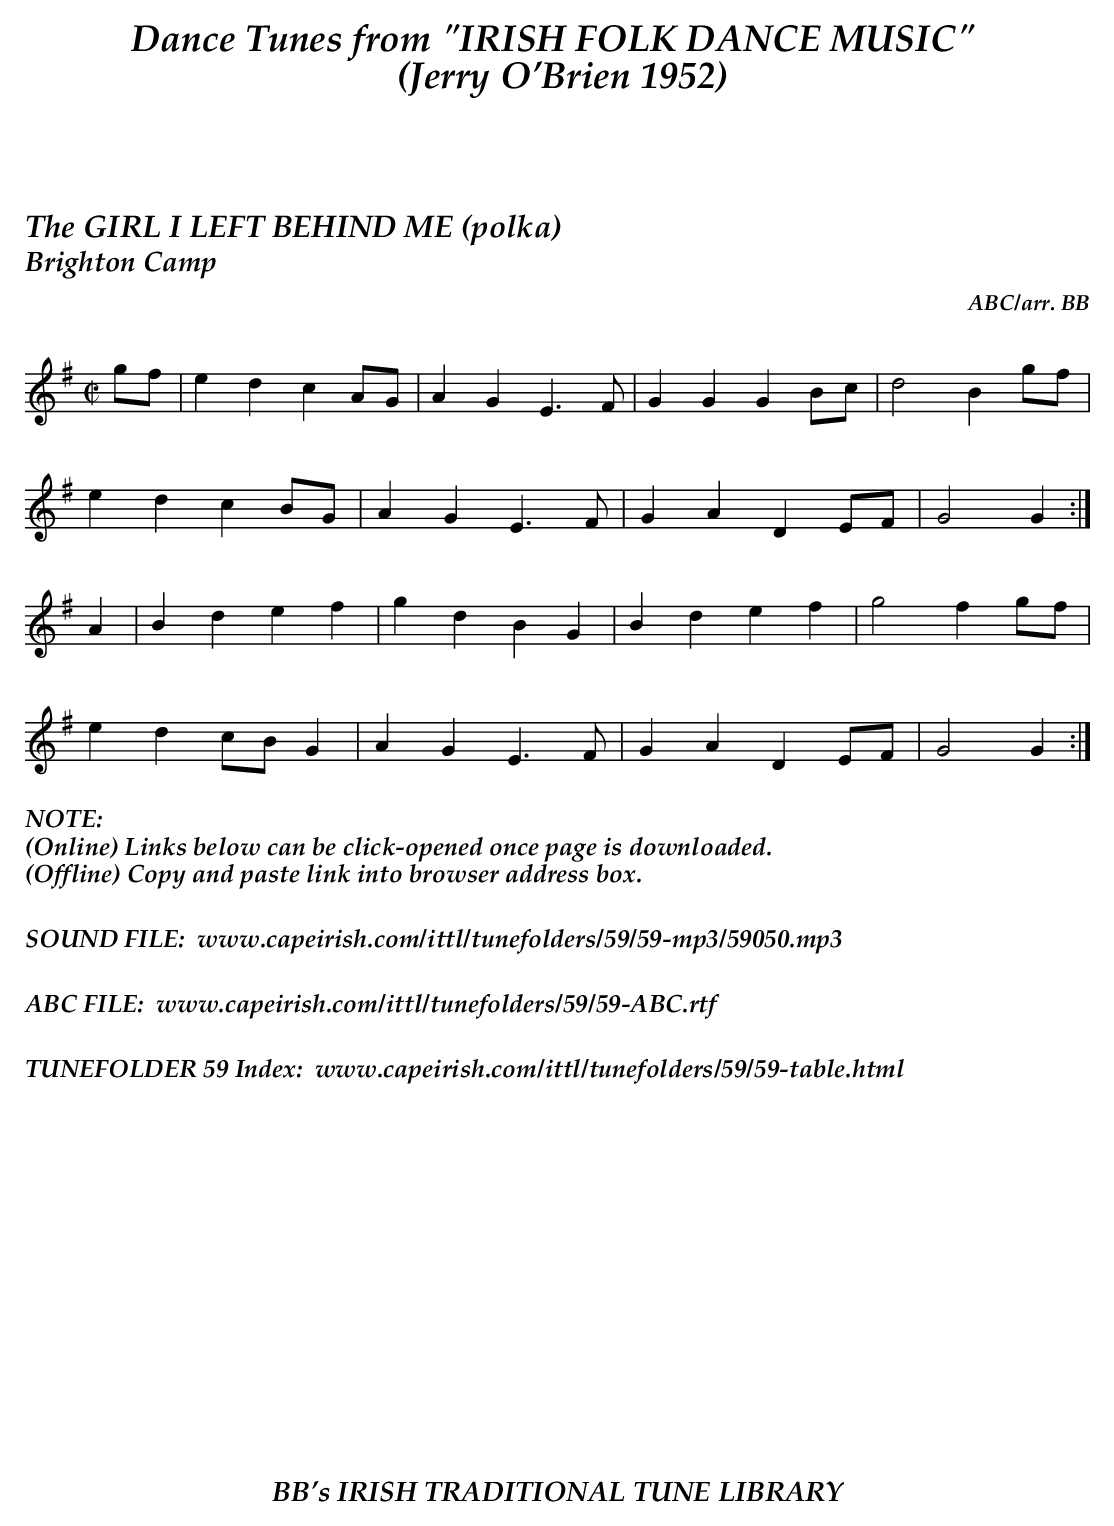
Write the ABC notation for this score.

X:1
T:GIRL I LEFT BEHIND ME (polka), The
T:Brighton Camp
C:ABC/arr. BB
L:1/4
M:C|
K:G
g/f/|ed cA/G/|AGE>F|GG GB/c/|d2B g/f/|
ed cB/G/|AGE>F|GA DE/F/|G2G:|
A|Bdef|gdBG|Bdef|g2fg/f/|
ed c/B/G|AGE>F|GADE/F/|G2G:|
%%textfont "Palatino-BoldItalic" 16
%%begintext
%%NOTE:
(Online) Links below can be click-opened once page is downloaded.
(Offline) Copy and paste link into browser address box.
%%
%%
SOUND FILE:  www.capeirish.com/ittl/tunefolders/59/59-mp3/59050.mp3
%%
%%
ABC FILE:  www.capeirish.com/ittl/tunefolders/59/59-ABC.rtf
%%
%%
TUNEFOLDER 59 Index:  www.capeirish.com/ittl/tunefolders/59/59-table.html
